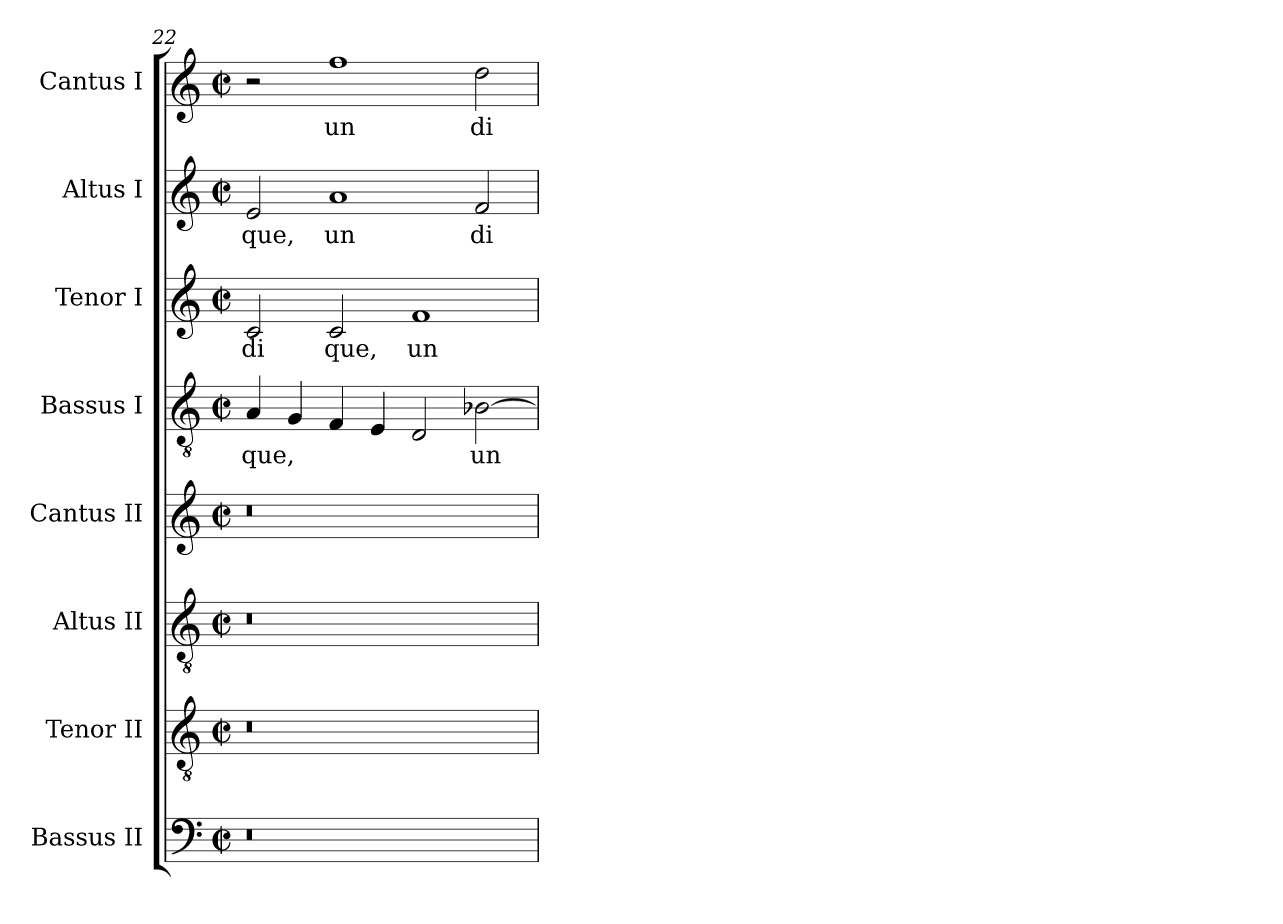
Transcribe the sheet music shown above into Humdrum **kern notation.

**kern	**kern	**kern	**kern	**kern	**text	**kern	**text	**kern	**text	**kern	**text
*part8	*part7	*part6	*part5	*part4	*part4	*part3	*part3	*part2	*part2	*part1	*part1
*staff8	*staff7	*staff6	*staff5	*staff4	*staff4	*staff3	*staff3	*staff2	*staff2	*staff1	*staff1
*I"Bassus II	*I"Tenor II	*I"Altus II	*I"Cantus II	*I"Bassus I	*	*I"Tenor I	*	*I"Altus I	*	*I"Cantus I	*
*clefF4	*clefGv2	*clefGv2	*clefG2	*clefGv2	*	*clefG2	*	*clefG2	*	*clefG2	*
*k[]	*k[]	*k[]	*k[]	*k[]	*	*k[]	*	*k[]	*	*k[]	*
*C:	*C:	*C:	*C:	*C:	*	*C:	*	*C:	*	*C:	*
*M2/2	*M2/2	*M2/2	*M2/2	*M2/2	*	*M2/2	*	*M2/2	*	*M2/2	*
*met(c|)	*met(c|)	*met(c|)	*met(c|)	*met(c|)	*	*met(c|)	*	*met(c|)	*	*met(c|)	*
=22	=22	=22	=22	=22	=22	=22	=22	=22	=22	=22	=22
!	!	!	!	!	!LO:LY:b:cj	!	!LO:LY:b:cj	!	!LO:LY:b:cj	!	!
0r	0r	0r	0r	4A/	que,	2c/	di	2e/	que,	2r	.
!	!	!	!	!	!LO:LY:b:cj	!	!	!	!	!	!
.	.	.	.	4G/	.	.	.	.	.	.	.
!	!	!	!	!	!LO:LY:b:cj	!	!LO:LY:b:cj	!	!LO:LY:b:cj	!	!LO:LY:b:cj
.	.	.	.	4F/	.	2c/	que,	1a	un	1ff	un
!	!	!	!	!	!LO:LY:b:cj	!	!	!	!	!	!
.	.	.	.	4E/	.	.	.	.	.	.	.
!	!	!	!	!	!LO:LY:b:cj	!	!LO:LY:b:cj	!	!	!	!
.	.	.	.	2D/	.	1f	un	.	.	.	.
!	!	!	!	!	!LO:LY:b:cj	!	!	!	!LO:LY:b:cj	!	!LO:LY:b:cj
.	.	.	.	[>2B-X\	un	.	.	2f/	di	2dd\	di
=	=	=	=	=	=	=	=	=	=	=	=
*-	*-	*-	*-	*-	*-	*-	*-	*-	*-	*-	*-
